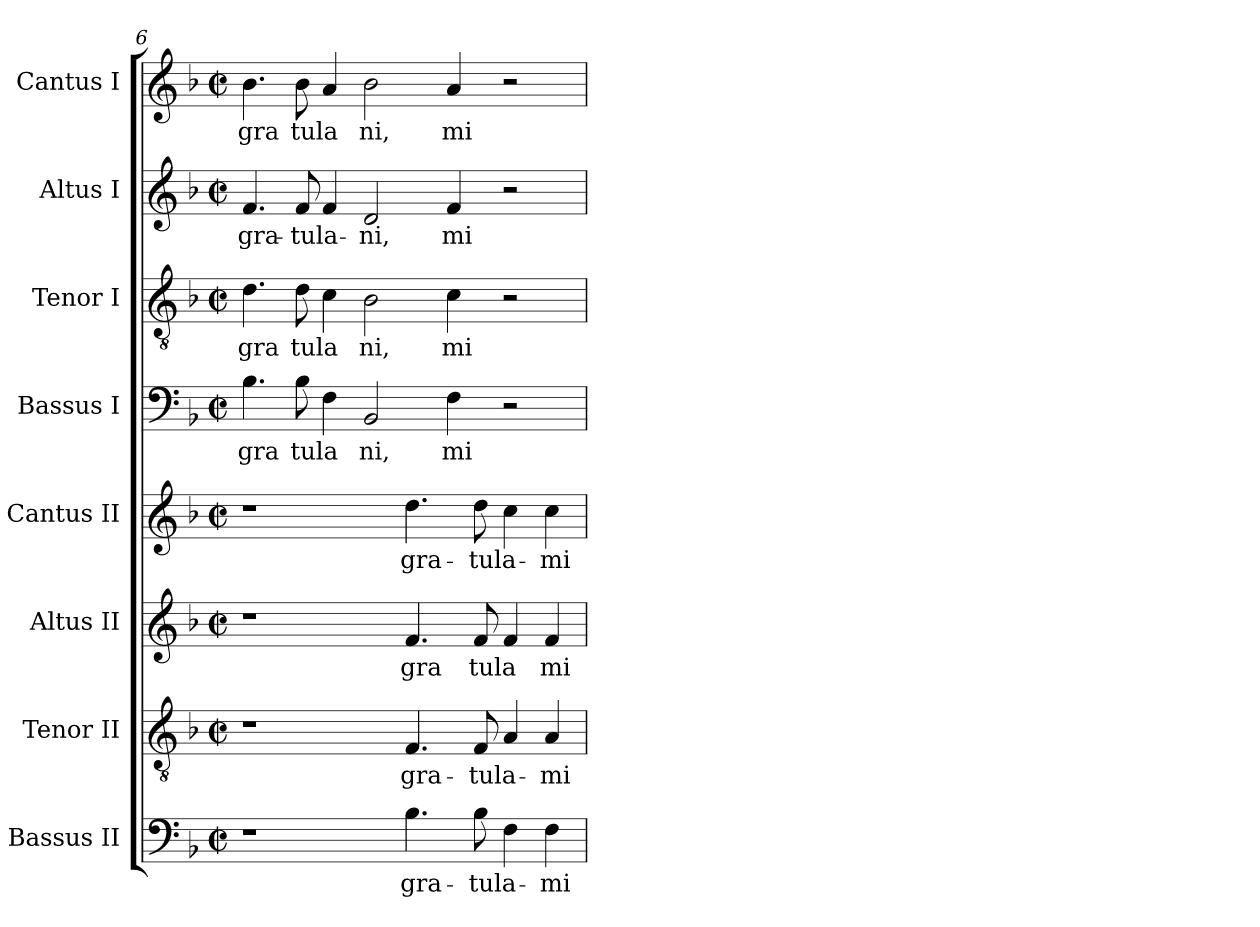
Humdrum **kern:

**kern	**text	**kern	**text	**kern	**text	**kern	**text	**kern	**text	**kern	**text	**kern	**text	**kern	**text
*part8	*part8	*part7	*part7	*part6	*part6	*part5	*part5	*part4	*part4	*part3	*part3	*part2	*part2	*part1	*part1
*staff8	*staff8	*staff7	*staff7	*staff6	*staff6	*staff5	*staff5	*staff4	*staff4	*staff3	*staff3	*staff2	*staff2	*staff1	*staff1
*I"Bassus II	*	*I"Tenor II	*	*I"Altus II	*	*I"Cantus II	*	*I"Bassus I	*	*I"Tenor I	*	*I"Altus I	*	*I"Cantus I	*
*clefF4	*	*clefGv2	*	*clefG2	*	*clefG2	*	*clefF4	*	*clefGv2	*	*clefG2	*	*clefG2	*
*k[b-]	*	*k[b-]	*	*k[b-]	*	*k[b-]	*	*k[b-]	*	*k[b-]	*	*k[b-]	*	*k[b-]	*
*F:	*	*F:	*	*F:	*	*F:	*	*F:	*	*F:	*	*F:	*	*F:	*
*M2/2	*	*M2/2	*	*M2/2	*	*M2/2	*	*M2/2	*	*M2/2	*	*M2/2	*	*M2/2	*
*met(c|)	*	*met(c|)	*	*met(c|)	*	*met(c|)	*	*met(c|)	*	*met(c|)	*	*met(c|)	*	*met(c|)	*
=6	=6	=6	=6	=6	=6	=6	=6	=6	=6	=6	=6	=6	=6	=6	=6
!	!	!	!	!	!	!	!	!	!LO:LY:b:cj	!	!LO:LY:b:cj	!	!LO:LY:b:cj	!	!LO:LY:b:cj
1r	.	1r	.	1r	.	1r	.	4.B-\	gra	4.d\	gra	4.f/	gra-	4.b-\	gra
!	!	!	!	!	!	!	!	!	!LO:LY:b:cj	!	!LO:LY:b:cj	!	!LO:LY:b:cj	!	!LO:LY:b:cj
.	.	.	.	.	.	.	.	8B-\	tula	8d\	tula	8f/	-tula-	8b-\	tula
.	.	.	.	.	.	.	.	4F\	.	4c\	.	4f/	.	4a/	.
!	!	!	!	!	!	!	!	!	!LO:LY:b:cj	!	!LO:LY:b:cj	!	!LO:LY:b:cj	!	!LO:LY:b:cj
.	.	.	.	.	.	.	.	2BB-/	ni,	2B-\	ni,	2d/	-ni,	2b-\	ni,
!	!LO:LY:b:cj	!	!LO:LY:b:cj	!	!LO:LY:b:cj	!	!LO:LY:b:cj	!	!	!	!	!	!	!	!
4.B-\	gra-	4.F/	gra-	4.f/	gra	4.dd\	gra-	.	.	.	.	.	.	.	.
!	!	!	!	!	!	!	!	!	!LO:LY:b:cj	!	!LO:LY:b:cj	!	!LO:LY:b:cj	!	!LO:LY:b:cj
.	.	.	.	.	.	.	.	4F\	mi	4c\	mi	4f/	-mi-	4a/	mi
!	!LO:LY:b:cj	!	!LO:LY:b:cj	!	!LO:LY:b:cj	!	!LO:LY:b:cj	!	!	!	!	!	!	!	!
8B-\	-tula-	8F/	-tula-	8f/	tula	8dd\	-tula-	.	.	.	.	.	.	.	.
4F\	.	4A/	.	4f/	.	4cc\	.	2r	.	2r	.	2r	.	2r	.
!	!LO:LY:b:cj	!	!LO:LY:b:cj	!	!LO:LY:b:cj	!	!LO:LY:b:cj	!	!	!	!	!	!	!	!
4F\	-mi-	4A/	-mi-	4f/	mi	4cc\	-mi-	.	.	.	.	.	.	.	.
=	=	=	=	=	=	=	=	=	=	=	=	=	=	=	=
*-	*-	*-	*-	*-	*-	*-	*-	*-	*-	*-	*-	*-	*-	*-	*-
